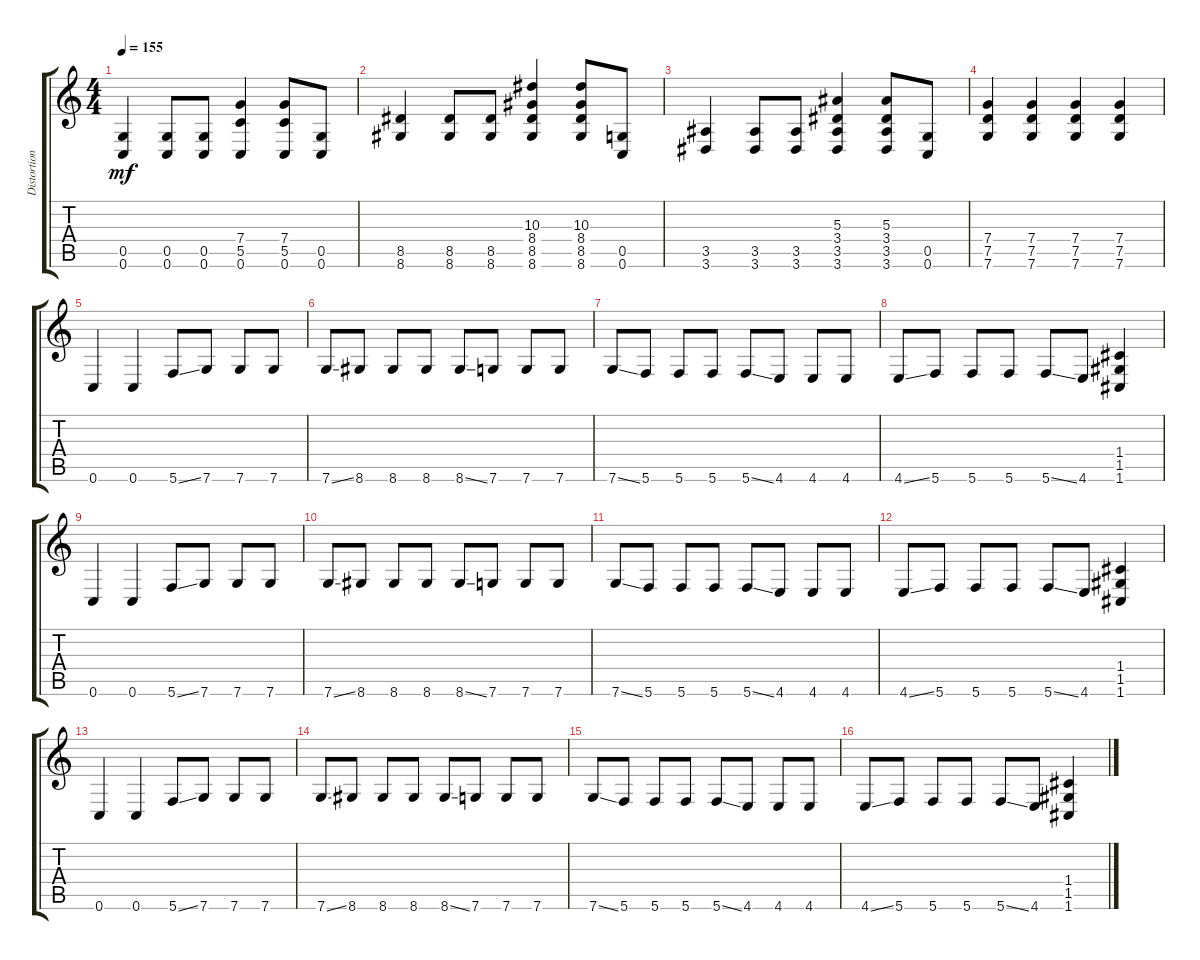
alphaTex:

\track ("Distortion Guitar" "Distortion") {instrument distortionguitar}
\staff {score tabs}
\tuning (D4 A3 F3 C3 G2 C2) {hide}
\ts (4 4)
\tempo 155
\clef g2
\ks c
(0.5 0.6).4{dy mf} (0.5 0.6).8 (0.5 0.6).8 (7.4 5.5 0.6).4 (7.4 5.5 0.6).8 (0.5 0.6).8 |
(8.5 8.6).4 (8.5 8.6).8 (8.5 8.6).8 (10.3 8.4 8.5 8.6).4 (10.3 8.4 8.5 8.6).8 (0.5 0.6).8 |
(3.5 3.6).4 (3.5 3.6).8 (3.5 3.6).8 (5.3 3.4 3.5 3.6).4 (5.3 3.4 3.5 3.6).8 (0.5 0.6).8 |
(7.4 7.5 7.6).4 (7.4 7.5 7.6).4 (7.4 7.5 7.6).4 (7.4 7.5 7.6).4 |
0.6.4 0.6.4 5.6{ss}.8 7.6.8 7.6.8 7.6.8 |
7.6{ss}.8 8.6.8 8.6.8 8.6.8 8.6{ss}.8 7.6.8 7.6.8 7.6.8 |
7.6{ss}.8 5.6.8 5.6.8 5.6.8 5.6{ss}.8 4.6.8 4.6.8 4.6.8 |
4.6{ss}.8 5.6.8 5.6.8 5.6.8 5.6{ss}.8 4.6.8 (1.4 1.5 1.6).4 |
0.6.4 0.6.4 5.6{ss}.8 7.6.8 7.6.8 7.6.8 |
7.6{ss}.8 8.6.8 8.6.8 8.6.8 8.6{ss}.8 7.6.8 7.6.8 7.6.8 |
7.6{ss}.8 5.6.8 5.6.8 5.6.8 5.6{ss}.8 4.6.8 4.6.8 4.6.8 |
4.6{ss}.8 5.6.8 5.6.8 5.6.8 5.6{ss}.8 4.6.8 (1.4 1.5 1.6).4 |
0.6.4 0.6.4 5.6{ss}.8 7.6.8 7.6.8 7.6.8 |
7.6{ss}.8 8.6.8 8.6.8 8.6.8 8.6{ss}.8 7.6.8 7.6.8 7.6.8 |
7.6{ss}.8 5.6.8 5.6.8 5.6.8 5.6{ss}.8 4.6.8 4.6.8 4.6.8 |
4.6{ss}.8 5.6.8 5.6.8 5.6.8 5.6{ss}.8 4.6.8 (1.4 1.5 1.6).4
